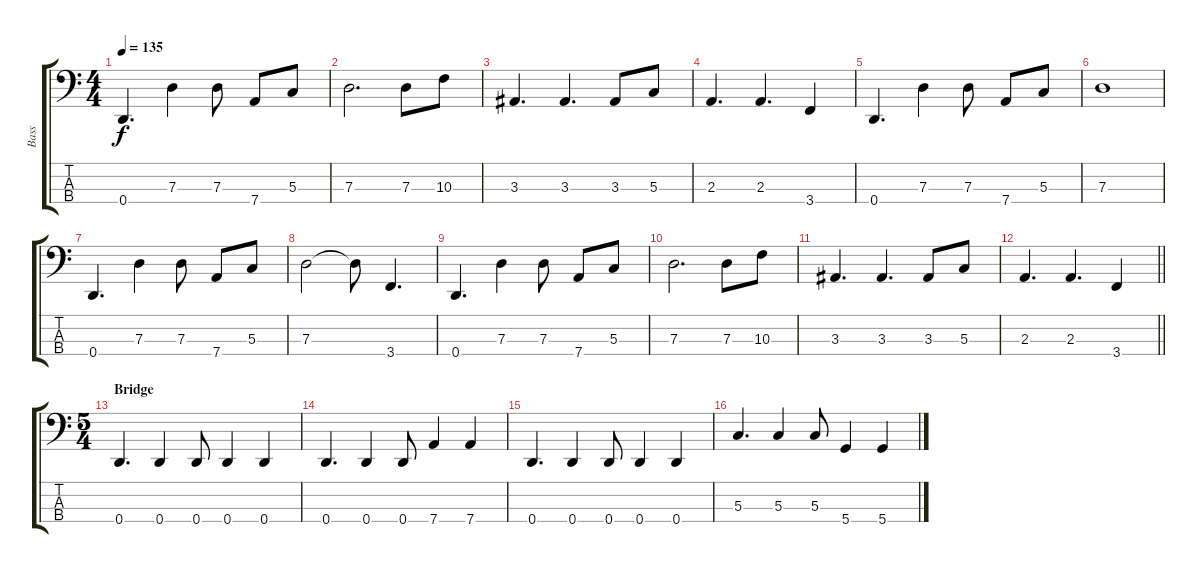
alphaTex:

\track ("Bass" "Bass") {instrument electricbasspick}
\staff {score tabs}
\tuning (F2 C2 G1 D1) {hide}
\ts (4 4)
\tempo 135
\clef f4
\ks c
0.4.4{d dy f} 7.3.4 7.3.8 7.4.8 5.3.8 |
7.3.2{d} 7.3.8 10.3.8 |
3.3.4{d} 3.3.4{d} 3.3.8 5.3.8 |
2.3.4{d} 2.3.4{d} 3.4.4 |
0.4.4{d} 7.3.4 7.3.8 7.4.8 5.3.8 |
7.3.1 |
0.4.4{d} 7.3.4 7.3.8 7.4.8 5.3.8 |
7.3.2 7.3{t}.8 3.4.4{d} |
0.4.4{d} 7.3.4 7.3.8 7.4.8 5.3.8 |
7.3.2{d} 7.3.8 10.3.8 |
3.3.4{d} 3.3.4{d} 3.3.8 5.3.8 |
\barLineRight lightlight
2.3.4{d} 2.3.4{d} 3.4.4 |
\ts (5 4)
\section ("" "Bridge")
0.4.4{d} 0.4.4 0.4.8 0.4.4 0.4.4 |
0.4.4{d} 0.4.4 0.4.8 7.4.4 7.4.4 |
0.4.4{d} 0.4.4 0.4.8 0.4.4 0.4.4 |
5.3.4{d} 5.3.4 5.3.8 5.4.4 5.4.4
